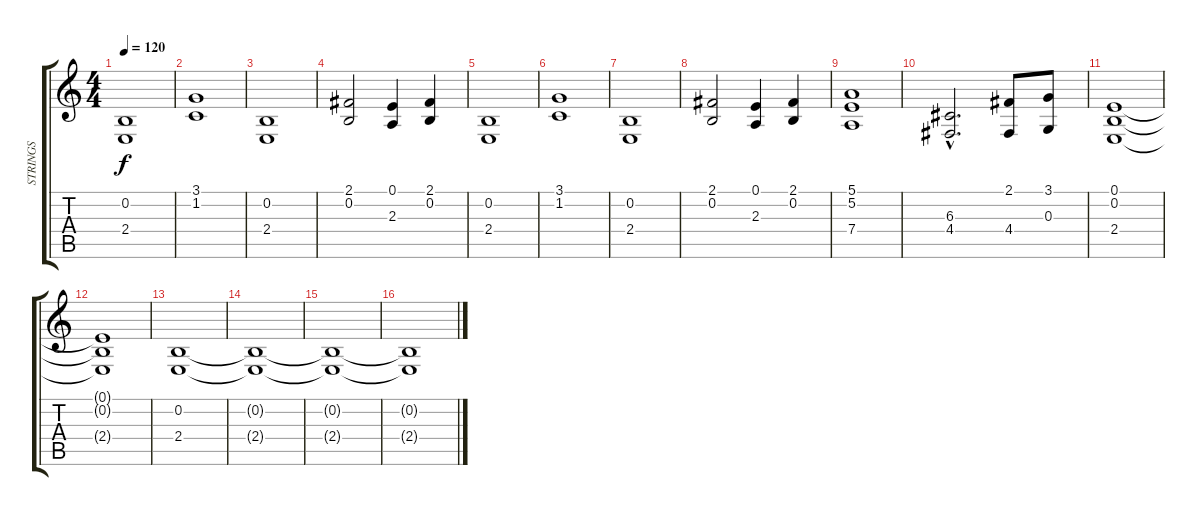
\track (" STRINGS " " STRINGS ") {instrument stringensemble2}
\staff {score tabs}
\tuning (E4 B3 G3 D3 A2 E2) {hide}
\ts (4 4)
\tempo 120
\clef g2
\ks c
(0.2 2.4).1{dy f} |
(3.1 1.2).1 |
(0.2 2.4).1 |
(2.1 0.2).2 (0.1 2.3).4 (2.1 0.2).4 |
(0.2 2.4).1 |
(3.1 1.2).1 |
(0.2 2.4).1 |
(2.1 0.2).2 (0.1 2.3).4 (2.1 0.2).4 |
(5.1 5.2 7.4).1 |
(6.3{hac} 4.4{hac}).2{d} (2.1 4.4).8 (3.1 0.3).8 |
(0.1 0.2 2.4).1 |
(0.1{t} 0.2{t} 2.4{t}).1 |
(0.2 2.4).1 |
(0.2{t} 2.4{t}).1 |
(0.2{t} 2.4{t}).1 |
(0.2{t} 2.4{t}).1
